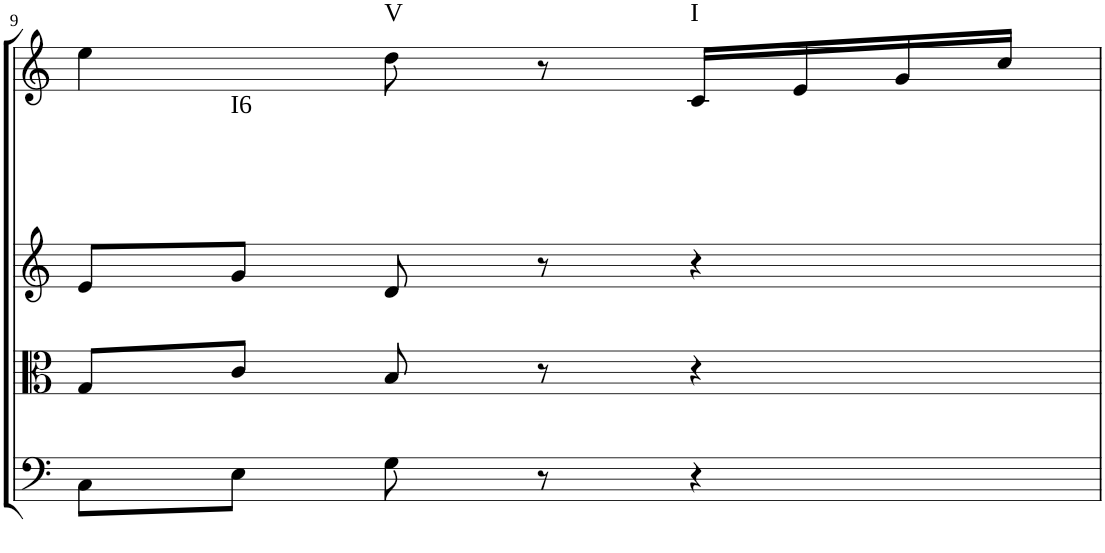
**kern	**kern	**kern	**harte	**kern	**harte
*part4	*part3	*part2	*part2	*part1	*part1
*staff4	*staff3	*staff2	*	*staff1	*
*I"Cello	*I"Viola	*I"2nd Violin	*	*I"1st Violin	*
*	*I'Vla	*I'Vln	*	*I'Vln	*
!!LO:PB:g=z
*clefF4	*clefC3	*clefG2	*	*clefG2	*
*k[]	*k[]	*k[]	*	*k[]	*
*M3/4	*M3/4	*M3/4	*	*M3/4	*
=9	=9	=9	=9	=9	=9
8C\L	8G/L	8e/L	.	4ee\	.
!	!	!	!LO:H:kt=I6	!	!
8E\J	8c/J	8g/J	N	.	.
!	!	!	!	!	!LO:H:kt=V
8G\	8B/	8d/	.	8dd\	N
8r	8r	8r	.	8r	.
!	!	!	!	!	!LO:H:kt=I
4r	4r	4r	.	16c/LL	N
.	.	.	.	16e/	.
.	.	.	.	16g/	.
.	.	.	.	16cc/JJ	.
=	=	=	=	=	=
*-	*-	*-	*-	*-	*-
